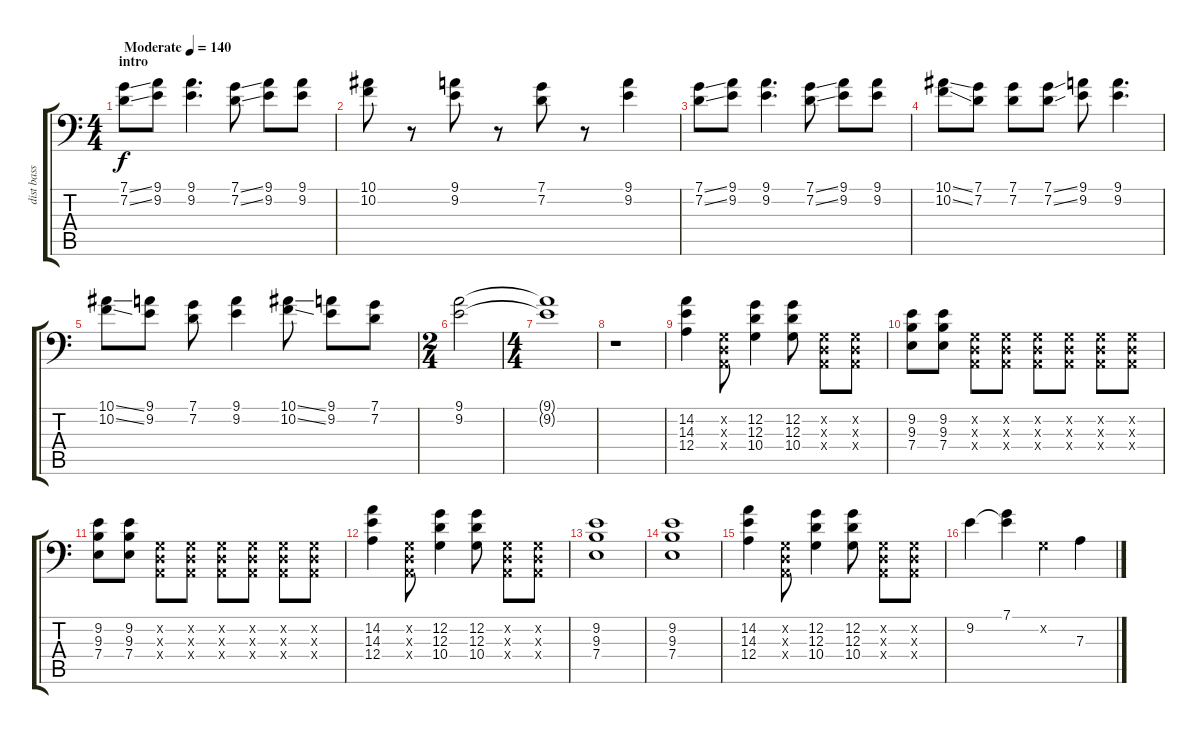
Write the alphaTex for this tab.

\track ("dist bass" "dist bass") {instrument distortionguitar}
\staff {score tabs}
\tuning (C3 G2 D2 A1 E1 B0) {hide}
\ts (4 4)
\section ("" "intro")
\tempo (140 "Moderate")
\clef f4
\ks aminor
(7.1{ss} 7.2{ss}).8{dy f instrument distortionguitar} (9.1 9.2).8 (9.1 9.2).4{d} (7.1{ss} 7.2{ss}).8 (9.1 9.2).8 (9.1 9.2).8 |
(10.1 10.2).8 r.8 (9.1 9.2).8 r.8 (7.1 7.2).8 r.8 (9.1 9.2).4 |
(7.1{ss} 7.2{ss}).8 (9.1 9.2).8 (9.1 9.2).4{d} (7.1{ss} 7.2{ss}).8 (9.1 9.2).8 (9.1 9.2).8 |
(10.1{ss} 10.2{ss}).8 (7.1 7.2).8 (7.1 7.2).8 (7.1{ss} 7.2{ss}).8 (9.1 9.2).8 (9.1 9.2).4{d} |
(10.1{ss} 10.2{ss}).8 (9.1 9.2).8 (7.1 7.2).8 (9.1 9.2).4 (10.1{ss} 10.2{ss}).8 (9.1 9.2).8 (7.1 7.2).8 |
\ts (2 4)
(9.1 9.2).2 |
\ts (4 4)
(9.1{t} 9.2{t}).1 |
r.1 |
(14.2 14.3 12.4).4 (0.2{x} 0.3{x} 0.4{x}).8 (12.2 12.3 10.4).4 (12.2 12.3 10.4).8 (0.2{x} 0.3{x} 0.4{x}).8 (0.2{x} 0.3{x} 0.4{x}).8 |
(9.2 9.3 7.4).8 (9.2 9.3 7.4).8 (0.2{x} 0.3{x} 0.4{x}).8 (0.2{x} 0.3{x} 0.4{x}).8 (0.2{x} 0.3{x} 0.4{x}).8 (0.2{x} 0.3{x} 0.4{x}).8 (0.2{x} 0.3{x} 0.4{x}).8 (0.2{x} 0.3{x} 0.4{x}).8 |
(9.2 9.3 7.4).8 (9.2 9.3 7.4).8 (0.2{x} 0.3{x} 0.4{x}).8 (0.2{x} 0.3{x} 0.4{x}).8 (0.2{x} 0.3{x} 0.4{x}).8 (0.2{x} 0.3{x} 0.4{x}).8 (0.2{x} 0.3{x} 0.4{x}).8 (0.2{x} 0.3{x} 0.4{x}).8 |
(14.2 14.3 12.4).4 (0.2{x} 0.3{x} 0.4{x}).8 (12.2 12.3 10.4).4 (12.2 12.3 10.4).8 (0.2{x} 0.3{x} 0.4{x}).8 (0.2{x} 0.3{x} 0.4{x}).8 |
(9.2 9.3 7.4).1 |
(9.2 9.3 7.4).1 |
(14.2 14.3 12.4).4 (0.2{x} 0.3{x} 0.4{x}).8 (12.2 12.3 10.4).4 (12.2 12.3 10.4).8 (0.2{x} 0.3{x} 0.4{x}).8 (0.2{x} 0.3{x} 0.4{x}).8 |
9.2.4 (7.1 9.2{t}).4 0.2{x}.4 7.3.4
